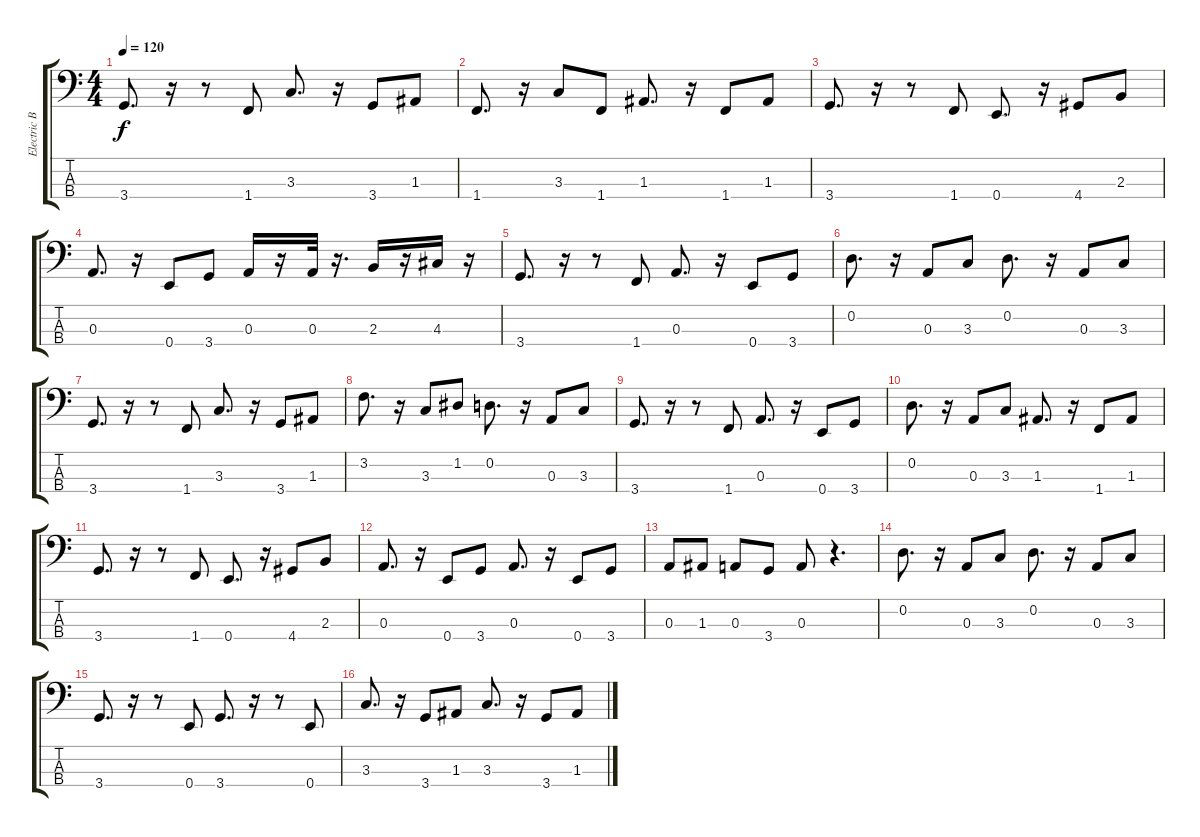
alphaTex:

\track ("Electric Bass" "Electric B") {instrument electricbassfinger}
\staff {score tabs}
\tuning (G2 D2 A1 E1) {hide}
\ts (4 4)
\tempo 120
\clef f4
\ks c
3.4.8{d dy f} r.16 r.8 1.4.8 3.3.8{d} r.16 3.4.8 1.3.8 |
1.4.8{d} r.16 3.3.8 1.4.8 1.3.8{d} r.16 1.4.8 1.3.8 |
3.4.8{d} r.16 r.8 1.4.8 0.4.8{d} r.16 4.4.8 2.3.8 |
0.3.8{d} r.16 0.4.8 3.4.8 0.3.16 r.16 0.3.32 r.16{d} 2.3.16 r.16 4.3.16 r.16 |
3.4.8{d} r.16 r.8 1.4.8 0.3.8{d} r.16 0.4.8 3.4.8 |
0.2.8{d} r.16 0.3.8 3.3.8 0.2.8{d} r.16 0.3.8 3.3.8 |
3.4.8{d} r.16 r.8 1.4.8 3.3.8{d} r.16 3.4.8 1.3.8 |
3.2.8{d} r.16 3.3.8 1.2.8 0.2.8{d} r.16 0.3.8 3.3.8 |
3.4.8{d} r.16 r.8 1.4.8 0.3.8{d} r.16 0.4.8 3.4.8 |
0.2.8{d} r.16 0.3.8 3.3.8 1.3.8{d} r.16 1.4.8 1.3.8 |
3.4.8{d} r.16 r.8 1.4.8 0.4.8{d} r.16 4.4.8 2.3.8 |
0.3.8{d} r.16 0.4.8 3.4.8 0.3.8{d} r.16 0.4.8 3.4.8 |
0.3.8 1.3.8 0.3.8 3.4.8 0.3.8 r.4{d} |
0.2.8{d} r.16 0.3.8 3.3.8 0.2.8{d} r.16 0.3.8 3.3.8 |
3.4.8{d} r.16 r.8 0.4.8 3.4.8{d} r.16 r.8 0.4.8 |
3.3.8{d} r.16 3.4.8 1.3.8 3.3.8{d} r.16 3.4.8 1.3.8
